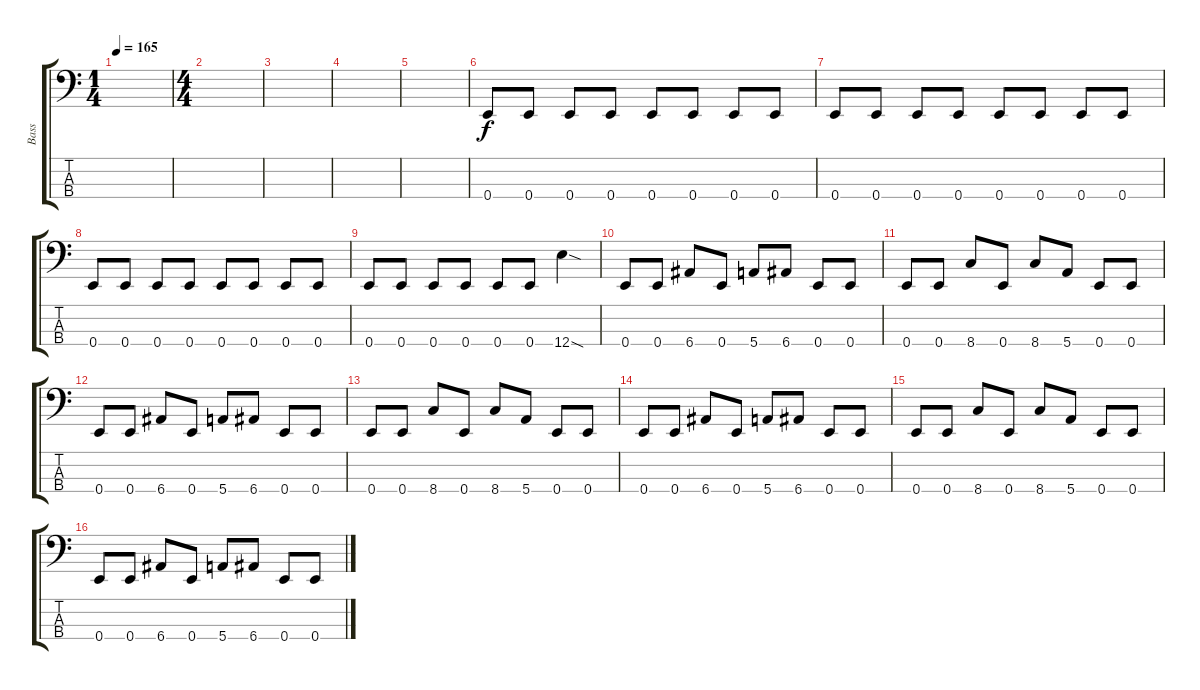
\track ("Bass" "Bass") {instrument electricbasspick}
\staff {score tabs}
\tuning (G2 D2 A1 E1) {hide}
\ts (1 4)
\tempo 165
\clef f4
\ks c
|
\ts (4 4)
|
|
|
|
0.4.8 0.4.8 0.4.8 0.4.8 0.4.8 0.4.8 0.4.8 0.4.8 |
0.4.8 0.4.8 0.4.8 0.4.8 0.4.8 0.4.8 0.4.8 0.4.8 |
0.4.8 0.4.8 0.4.8 0.4.8 0.4.8 0.4.8 0.4.8 0.4.8 |
0.4.8 0.4.8 0.4.8 0.4.8 0.4.8 0.4.8 12.4{sod}.4 |
0.4.8 0.4.8 6.4.8 0.4.8 5.4.8 6.4.8 0.4.8 0.4.8 |
0.4.8 0.4.8 8.4.8 0.4.8 8.4.8 5.4.8 0.4.8 0.4.8 |
0.4.8 0.4.8 6.4.8 0.4.8 5.4.8 6.4.8 0.4.8 0.4.8 |
0.4.8 0.4.8 8.4.8 0.4.8 8.4.8 5.4.8 0.4.8 0.4.8 |
0.4.8 0.4.8 6.4.8 0.4.8 5.4.8 6.4.8 0.4.8 0.4.8 |
0.4.8 0.4.8 8.4.8 0.4.8 8.4.8 5.4.8 0.4.8 0.4.8 |
0.4.8 0.4.8 6.4.8 0.4.8 5.4.8 6.4.8 0.4.8 0.4.8
